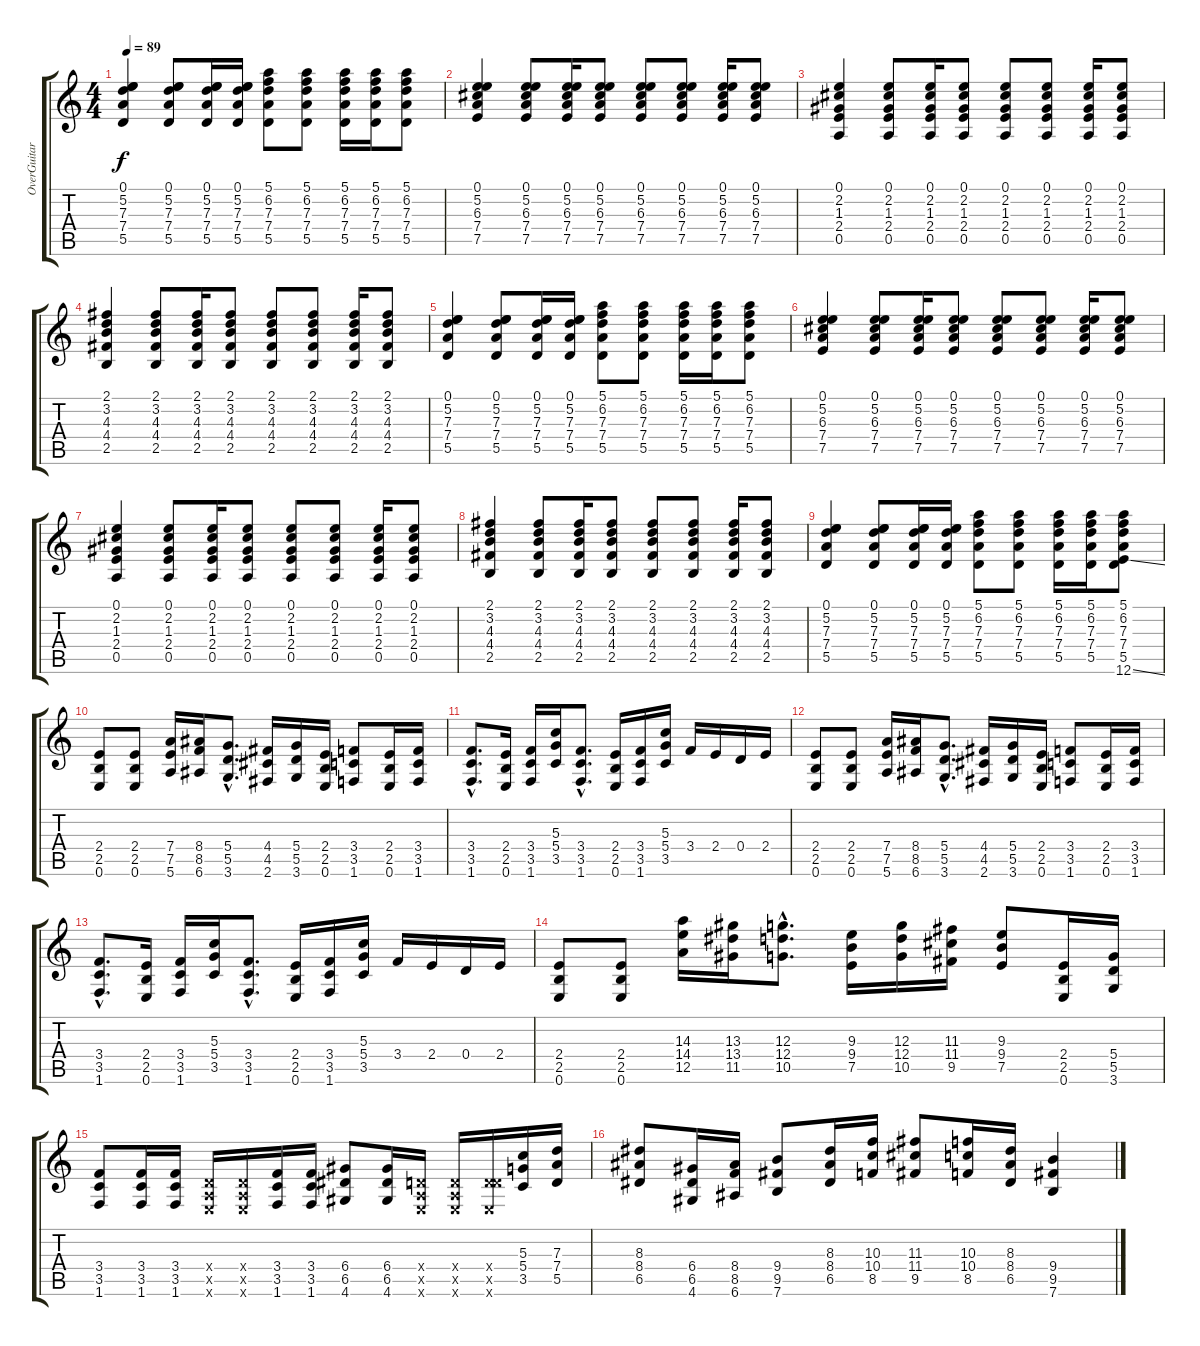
\track ("OverGuitar" "OverGuitar") {instrument overdrivenguitar}
\staff {score tabs}
\tuning (E4 B3 G3 D3 A2 E2) {hide}
\ts (4 4)
\tempo 89
\clef g2
\ks c
(0.1 5.2 7.3 7.4 5.5).4{dy f} (0.1 5.2 7.3 7.4 5.5).8 (0.1 5.2 7.3 7.4 5.5).16 (0.1 5.2 7.3 7.4 5.5).16 (5.1 6.2 7.3 7.4 5.5).8 (5.1 6.2 7.3 7.4 5.5).8 (5.1 6.2 7.3 7.4 5.5).16 (5.1 6.2 7.3 7.4 5.5).16 (5.1 6.2 7.3 7.4 5.5).8 |
(0.1 5.2 6.3 7.4 7.5).4 (0.1 5.2 6.3 7.4 7.5).8 (0.1 5.2 6.3 7.4 7.5).16 (0.1 5.2 6.3 7.4 7.5).8 (0.1 5.2 6.3 7.4 7.5).8 (0.1 5.2 6.3 7.4 7.5).8 (0.1 5.2 6.3 7.4 7.5).16 (0.1 5.2 6.3 7.4 7.5).8 |
(0.1 2.2 1.3 2.4 0.5).4 (0.1 2.2 1.3 2.4 0.5).8 (0.1 2.2 1.3 2.4 0.5).16 (0.1 2.2 1.3 2.4 0.5).8 (0.1 2.2 1.3 2.4 0.5).8 (0.1 2.2 1.3 2.4 0.5).8 (0.1 2.2 1.3 2.4 0.5).16 (0.1 2.2 1.3 2.4 0.5).8 |
(2.1 3.2 4.3 4.4 2.5).4 (2.1 3.2 4.3 4.4 2.5).8 (2.1 3.2 4.3 4.4 2.5).16 (2.1 3.2 4.3 4.4 2.5).8 (2.1 3.2 4.3 4.4 2.5).8 (2.1 3.2 4.3 4.4 2.5).8 (2.1 3.2 4.3 4.4 2.5).16 (2.1 3.2 4.3 4.4 2.5).8 |
(0.1 5.2 7.3 7.4 5.5).4 (0.1 5.2 7.3 7.4 5.5).8 (0.1 5.2 7.3 7.4 5.5).16 (0.1 5.2 7.3 7.4 5.5).16 (5.1 6.2 7.3 7.4 5.5).8 (5.1 6.2 7.3 7.4 5.5).8 (5.1 6.2 7.3 7.4 5.5).16 (5.1 6.2 7.3 7.4 5.5).16 (5.1 6.2 7.3 7.4 5.5).8 |
(0.1 5.2 6.3 7.4 7.5).4 (0.1 5.2 6.3 7.4 7.5).8 (0.1 5.2 6.3 7.4 7.5).16 (0.1 5.2 6.3 7.4 7.5).8 (0.1 5.2 6.3 7.4 7.5).8 (0.1 5.2 6.3 7.4 7.5).8 (0.1 5.2 6.3 7.4 7.5).16 (0.1 5.2 6.3 7.4 7.5).8 |
(0.1 2.2 1.3 2.4 0.5).4 (0.1 2.2 1.3 2.4 0.5).8 (0.1 2.2 1.3 2.4 0.5).16 (0.1 2.2 1.3 2.4 0.5).8 (0.1 2.2 1.3 2.4 0.5).8 (0.1 2.2 1.3 2.4 0.5).8 (0.1 2.2 1.3 2.4 0.5).16 (0.1 2.2 1.3 2.4 0.5).8 |
(2.1 3.2 4.3 4.4 2.5).4 (2.1 3.2 4.3 4.4 2.5).8 (2.1 3.2 4.3 4.4 2.5).16 (2.1 3.2 4.3 4.4 2.5).8 (2.1 3.2 4.3 4.4 2.5).8 (2.1 3.2 4.3 4.4 2.5).8 (2.1 3.2 4.3 4.4 2.5).16 (2.1 3.2 4.3 4.4 2.5).8 |
(0.1 5.2 7.3 7.4 5.5).4 (0.1 5.2 7.3 7.4 5.5).8 (0.1 5.2 7.3 7.4 5.5).16 (0.1 5.2 7.3 7.4 5.5).16 (5.1 6.2 7.3 7.4 5.5).8 (5.1 6.2 7.3 7.4 5.5).8 (5.1 6.2 7.3 7.4 5.5).16 (5.1 6.2 7.3 7.4 5.5).16 (5.1 6.2 7.3 7.4 5.5 12.6{ss}).8 |
(2.4 2.5 0.6).8 (2.4 2.5 0.6).8 (7.4 7.5 5.6).16 (8.4 8.5 6.6).16 (5.4{hac} 5.5{hac} 3.6{hac}).8{d} (4.4 4.5 2.6).16 (5.4 5.5 3.6).16 (2.4 2.5 0.6).16 (3.4 3.5 1.6).8 (2.4 2.5 0.6).16 (3.4 3.5 1.6).16 |
(3.4{hac} 3.5{hac} 1.6{hac}).8{d} (2.4 2.5 0.6).16 (3.4 3.5 1.6).16 (5.3 5.4 3.5).16 (3.4{hac} 3.5{hac} 1.6{hac}).8{d} (2.4 2.5 0.6).16 (3.4 3.5 1.6).16 (5.3 5.4 3.5).16 3.4.16 2.4.16 0.4.16 2.4.16 |
(2.4 2.5 0.6).8 (2.4 2.5 0.6).8 (7.4 7.5 5.6).16 (8.4 8.5 6.6).16 (5.4{hac} 5.5{hac} 3.6{hac}).8{d} (4.4 4.5 2.6).16 (5.4 5.5 3.6).16 (2.4 2.5 0.6).16 (3.4 3.5 1.6).8 (2.4 2.5 0.6).16 (3.4 3.5 1.6).16 |
(3.4{hac} 3.5{hac} 1.6{hac}).8{d} (2.4 2.5 0.6).16 (3.4 3.5 1.6).16 (5.3 5.4 3.5).16 (3.4{hac} 3.5{hac} 1.6{hac}).8{d} (2.4 2.5 0.6).16 (3.4 3.5 1.6).16 (5.3 5.4 3.5).16 3.4.16 2.4.16 0.4.16 2.4.16 |
(2.4 2.5 0.6).8 (2.4 2.5 0.6).8 (14.3 14.4 12.5).16 (13.3 13.4 11.5).16 (12.3{hac} 12.4{hac} 10.5{hac}).8{d} (9.3 9.4 7.5).16 (12.3 12.4 10.5).16 (11.3 11.4 9.5).16 (9.3 9.4 7.5).8 (2.4 2.5 0.6).16 (5.4 5.5 3.6).16 |
(3.4 3.5 1.6).8 (3.4 3.5 1.6).16 (3.4 3.5 1.6).16 (0.4{x} 0.5{x} 0.6{x}).16 (0.4{x} 0.5{x} 0.6{x}).16 (3.4 3.5 1.6).16 (3.4 3.5 1.6).16 (6.4 6.5 4.6).8 (6.4 6.5 4.6).16 (0.4{x} 0.5{x} 0.6{x}).16 (0.4{x} 0.5{x} 0.6{x}).16 (0.4{x} 5.5{x} 0.6{x}).16 (5.3 5.4 3.5).16 (7.3 7.4 5.5).16 |
(8.3 8.4 6.5).8 (6.4 6.5 4.6).16 (8.4 8.5 6.6).16 (9.4 9.5 7.6).8 (8.3 8.4 6.5).16 (10.3 10.4 8.5).16 (11.3 11.4 9.5).8 (10.3 10.4 8.5).16 (8.3 8.4 6.5).16 (9.4 9.5 7.6).4
